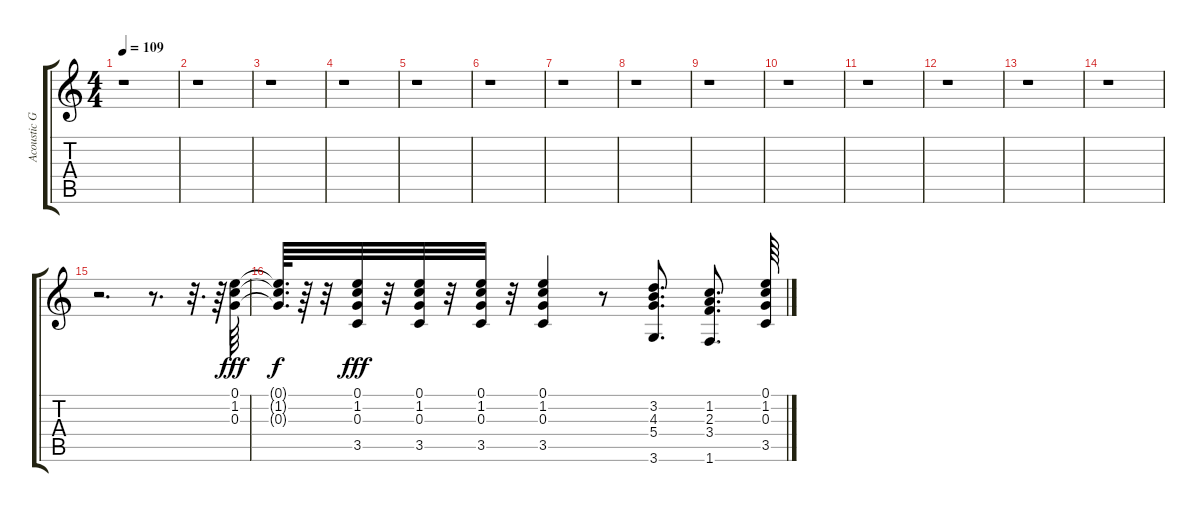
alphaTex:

\track ("Acoustic Guitar" "Acoustic G") {instrument acousticguitarsteel}
\staff {score tabs}
\tuning (E4 B3 G3 D3 A2 E2) {hide}
\ts (4 4)
\tempo 109
\clef g2
\ks c
r.1{dy fff} |
r.1 |
r.1 |
r.1 |
r.1 |
r.1 |
r.1 |
r.1 |
r.1 |
r.1 |
r.1 |
r.1 |
r.1 |
r.1 |
r.2{d} r.8{d} r.32{d} r.64 (0.1 1.2 0.3).64 |
(0.1{t} 1.2{t} 0.3{t}).64{d dy f} r.64 r.32 (0.1 1.2 0.3 3.5).32{dy fff} r.32 (0.1 1.2 0.3 3.5).32 r.32 (0.1 1.2 0.3 3.5).32 r.32 (0.1 1.2 0.3 3.5).4 r.8 (3.2 4.3 5.4 3.6).8{d} (1.2 2.3 3.4 1.6).8{d} (0.1 1.2 0.3 3.5).64
